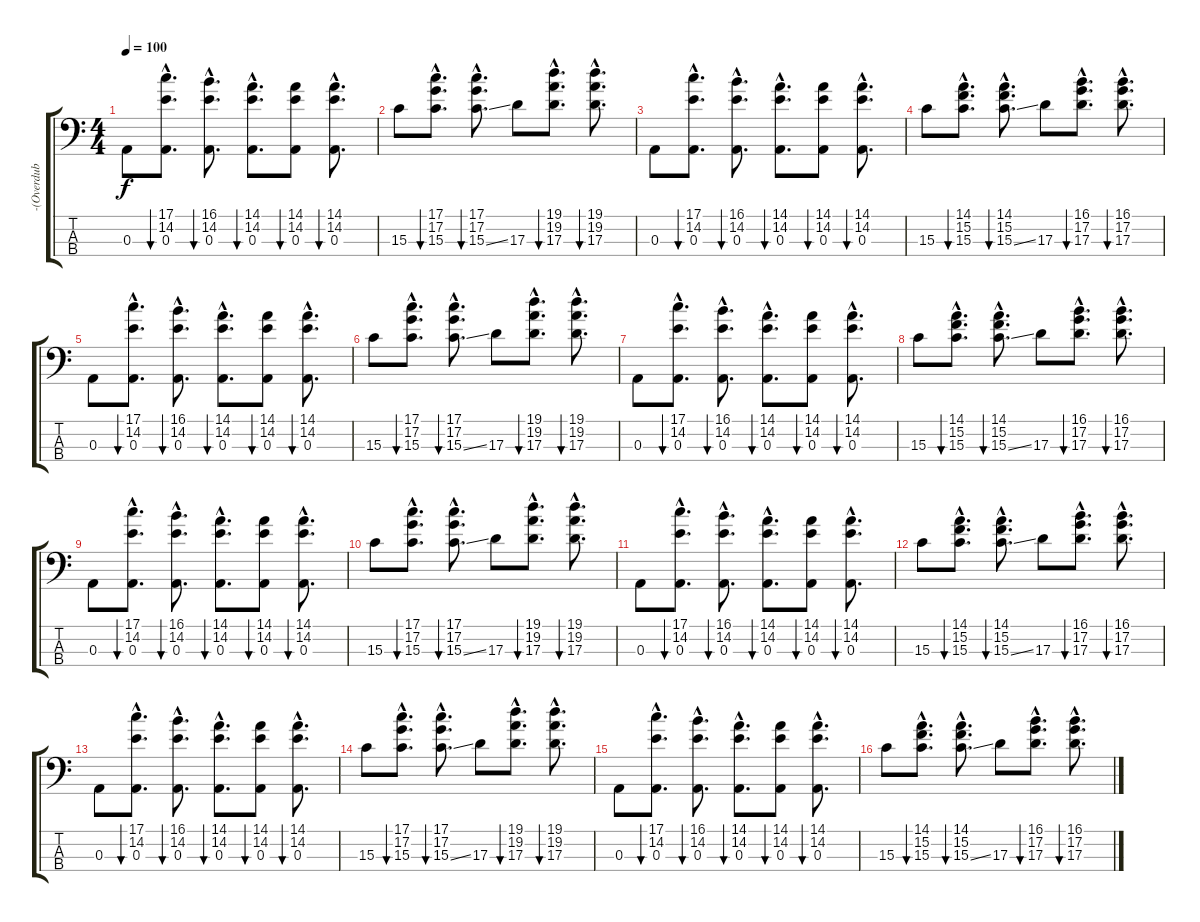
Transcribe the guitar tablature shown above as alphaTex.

\track ("-(Overdub Bass)-" "-(Overdub ") {instrument fretlessbass}
\staff {score tabs}
\tuning (G2 D2 A1 E1) {hide}
\ts (4 4)
\tempo 100
\clef f4
\ks c
0.3.8{dy f instrument fretlessbass} (17.1{hac} 14.2{hac} 0.3{hac}).8{d bu 240} (16.1{hac} 14.2{hac} 0.3{hac}).8{d bu 240} (14.1{hac} 14.2{hac} 0.3{hac}).8{d bu 240} (14.1 14.2 0.3).8{bu 240} (14.1{hac} 14.2{hac} 0.3{hac}).8{d bu 240} |
15.3.8 (17.1{hac} 17.2{hac} 15.3{hac}).8{d bu 240} (17.1{hac} 17.2{hac} 15.3{ss hac}).8{d bu 240} 17.3.8 (19.1{hac} 19.2{hac} 17.3{hac}).8{d bu 240} (19.1{hac} 19.2{hac} 17.3{hac}).8{d bu 240} |
0.3.8 (17.1{hac} 14.2{hac} 0.3{hac}).8{d bu 240} (16.1{hac} 14.2{hac} 0.3{hac}).8{d bu 240} (14.1{hac} 14.2{hac} 0.3{hac}).8{d bu 240} (14.1 14.2 0.3).8{bu 240} (14.1{hac} 14.2{hac} 0.3{hac}).8{d bu 240} |
15.3.8 (14.1{hac} 15.2{hac} 15.3{hac}).8{d bu 240} (14.1{hac} 15.2{hac} 15.3{ss hac}).8{d bu 240} 17.3.8 (16.1{hac} 17.2{hac} 17.3{hac}).8{d bu 240} (16.1{hac} 17.2{hac} 17.3{hac}).8{d bu 240} |
0.3.8 (17.1{hac} 14.2{hac} 0.3{hac}).8{d bu 240} (16.1{hac} 14.2{hac} 0.3{hac}).8{d bu 240} (14.1{hac} 14.2{hac} 0.3{hac}).8{d bu 240} (14.1 14.2 0.3).8{bu 240} (14.1{hac} 14.2{hac} 0.3{hac}).8{d bu 240} |
15.3.8 (17.1{hac} 17.2{hac} 15.3{hac}).8{d bu 240} (17.1{hac} 17.2{hac} 15.3{ss hac}).8{d bu 240} 17.3.8 (19.1{hac} 19.2{hac} 17.3{hac}).8{d bu 240} (19.1{hac} 19.2{hac} 17.3{hac}).8{d bu 240} |
0.3.8 (17.1{hac} 14.2{hac} 0.3{hac}).8{d bu 240} (16.1{hac} 14.2{hac} 0.3{hac}).8{d bu 240} (14.1{hac} 14.2{hac} 0.3{hac}).8{d bu 240} (14.1 14.2 0.3).8{bu 240} (14.1{hac} 14.2{hac} 0.3{hac}).8{d bu 240} |
15.3.8 (14.1{hac} 15.2{hac} 15.3{hac}).8{d bu 240} (14.1{hac} 15.2{hac} 15.3{ss hac}).8{d bu 240} 17.3.8 (16.1{hac} 17.2{hac} 17.3{hac}).8{d bu 240} (16.1{hac} 17.2{hac} 17.3{hac}).8{d bu 240} |
0.3.8 (17.1{hac} 14.2{hac} 0.3{hac}).8{d bu 240} (16.1{hac} 14.2{hac} 0.3{hac}).8{d bu 240} (14.1{hac} 14.2{hac} 0.3{hac}).8{d bu 240} (14.1 14.2 0.3).8{bu 240} (14.1{hac} 14.2{hac} 0.3{hac}).8{d bu 240} |
15.3.8 (17.1{hac} 17.2{hac} 15.3{hac}).8{d bu 240} (17.1{hac} 17.2{hac} 15.3{ss hac}).8{d bu 240} 17.3.8 (19.1{hac} 19.2{hac} 17.3{hac}).8{d bu 240} (19.1{hac} 19.2{hac} 17.3{hac}).8{d bu 240} |
0.3.8 (17.1{hac} 14.2{hac} 0.3{hac}).8{d bu 240} (16.1{hac} 14.2{hac} 0.3{hac}).8{d bu 240} (14.1{hac} 14.2{hac} 0.3{hac}).8{d bu 240} (14.1 14.2 0.3).8{bu 240} (14.1{hac} 14.2{hac} 0.3{hac}).8{d bu 240} |
15.3.8 (14.1{hac} 15.2{hac} 15.3{hac}).8{d bu 240} (14.1{hac} 15.2{hac} 15.3{ss hac}).8{d bu 240} 17.3.8 (16.1{hac} 17.2{hac} 17.3{hac}).8{d bu 240} (16.1{hac} 17.2{hac} 17.3{hac}).8{d bu 240} |
0.3.8 (17.1{hac} 14.2{hac} 0.3{hac}).8{d bu 240} (16.1{hac} 14.2{hac} 0.3{hac}).8{d bu 240} (14.1{hac} 14.2{hac} 0.3{hac}).8{d bu 240} (14.1 14.2 0.3).8{bu 240} (14.1{hac} 14.2{hac} 0.3{hac}).8{d bu 240} |
15.3.8 (17.1{hac} 17.2{hac} 15.3{hac}).8{d bu 240} (17.1{hac} 17.2{hac} 15.3{ss hac}).8{d bu 240} 17.3.8 (19.1{hac} 19.2{hac} 17.3{hac}).8{d bu 240} (19.1{hac} 19.2{hac} 17.3{hac}).8{d bu 240} |
0.3.8 (17.1{hac} 14.2{hac} 0.3{hac}).8{d bu 240} (16.1{hac} 14.2{hac} 0.3{hac}).8{d bu 240} (14.1{hac} 14.2{hac} 0.3{hac}).8{d bu 240} (14.1 14.2 0.3).8{bu 240} (14.1{hac} 14.2{hac} 0.3{hac}).8{d bu 240} |
15.3.8 (14.1{hac} 15.2{hac} 15.3{hac}).8{d bu 240} (14.1{hac} 15.2{hac} 15.3{ss hac}).8{d bu 240} 17.3.8 (16.1{hac} 17.2{hac} 17.3{hac}).8{d bu 240} (16.1{hac} 17.2{hac} 17.3{hac}).8{d bu 240}
